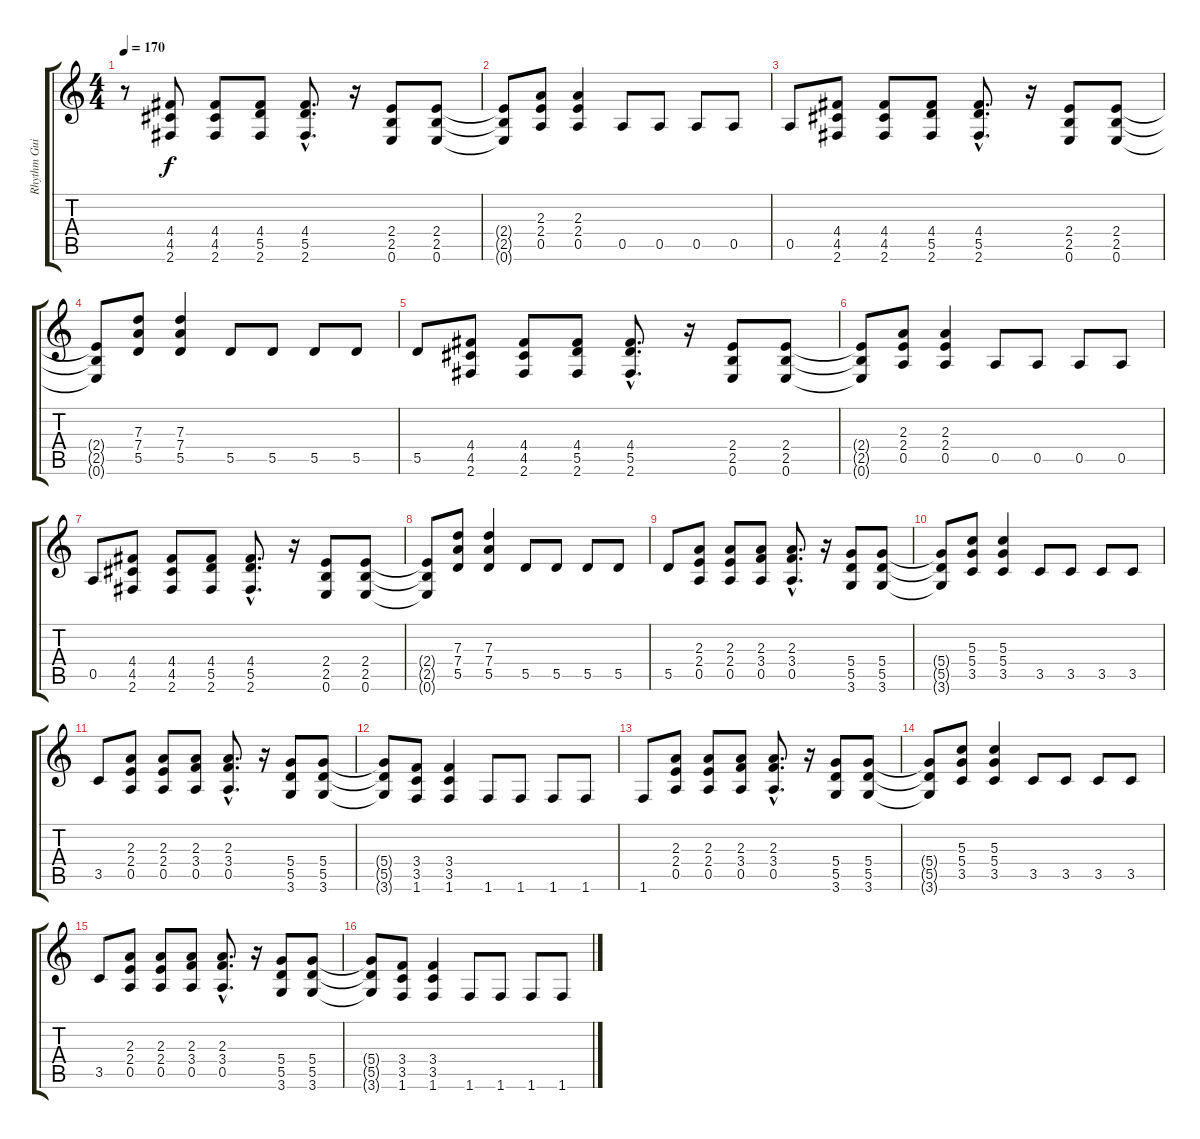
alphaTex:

\track ("Rhythm Guitar 1" "Rhythm Gui") {instrument distortionguitar}
\staff {score tabs}
\tuning (E4 B3 G3 D3 A2 E2) {hide}
\ts (4 4)
\section ("" "")
\tempo 170
\clef g2
\ks c
r.8{dy f volume 12} (4.4 4.5 2.6).8 (4.4 4.5 2.6).8 (4.4 5.5 2.6).8 (4.4{hac} 5.5{hac} 2.6{hac}).8{d} r.16 (2.4 2.5 0.6).8 (2.4 2.5 0.6).8 |
(2.4{t} 2.5{t} 0.6{t}).8 (2.3 2.4 0.5).8 (2.3 2.4 0.5).4 0.5.8 0.5.8 0.5.8 0.5.8 |
0.5.8 (4.4 4.5 2.6).8 (4.4 4.5 2.6).8 (4.4 5.5 2.6).8 (4.4{hac} 5.5{hac} 2.6{hac}).8{d} r.16 (2.4 2.5 0.6).8 (2.4 2.5 0.6).8 |
(2.4{t} 2.5{t} 0.6{t}).8 (7.3 7.4 5.5).8 (7.3 7.4 5.5).4 5.5.8 5.5.8 5.5.8 5.5.8 |
5.5.8 (4.4 4.5 2.6).8 (4.4 4.5 2.6).8 (4.4 5.5 2.6).8 (4.4{hac} 5.5{hac} 2.6{hac}).8{d} r.16 (2.4 2.5 0.6).8 (2.4 2.5 0.6).8 |
(2.4{t} 2.5{t} 0.6{t}).8 (2.3 2.4 0.5).8 (2.3 2.4 0.5).4 0.5.8 0.5.8 0.5.8 0.5.8 |
0.5.8 (4.4 4.5 2.6).8 (4.4 4.5 2.6).8 (4.4 5.5 2.6).8 (4.4{hac} 5.5{hac} 2.6{hac}).8{d} r.16 (2.4 2.5 0.6).8 (2.4 2.5 0.6).8 |
(2.4{t} 2.5{t} 0.6{t}).8 (7.3 7.4 5.5).8 (7.3 7.4 5.5).4 5.5.8 5.5.8 5.5.8 5.5.8 |
\section ("" "")
5.5.8 (2.3 2.4 0.5).8 (2.3 2.4 0.5).8 (2.3 3.4 0.5).8 (2.3{hac} 3.4{hac} 0.5{hac}).8{d} r.16 (5.4 5.5 3.6).8 (5.4 5.5 3.6).8 |
(5.4{t} 5.5{t} 3.6{t}).8 (5.3 5.4 3.5).8 (5.3 5.4 3.5).4 3.5.8 3.5.8 3.5.8 3.5.8 |
3.5.8 (2.3 2.4 0.5).8 (2.3 2.4 0.5).8 (2.3 3.4 0.5).8 (2.3{hac} 3.4{hac} 0.5{hac}).8{d} r.16 (5.4 5.5 3.6).8 (5.4 5.5 3.6).8 |
(5.4{t} 5.5{t} 3.6{t}).8 (3.4 3.5 1.6).8 (3.4 3.5 1.6).4 1.6.8 1.6.8 1.6.8 1.6.8 |
1.6.8 (2.3 2.4 0.5).8 (2.3 2.4 0.5).8 (2.3 3.4 0.5).8 (2.3{hac} 3.4{hac} 0.5{hac}).8{d} r.16 (5.4 5.5 3.6).8 (5.4 5.5 3.6).8 |
(5.4{t} 5.5{t} 3.6{t}).8 (5.3 5.4 3.5).8 (5.3 5.4 3.5).4 3.5.8 3.5.8 3.5.8 3.5.8 |
3.5.8 (2.3 2.4 0.5).8 (2.3 2.4 0.5).8 (2.3 3.4 0.5).8 (2.3{hac} 3.4{hac} 0.5{hac}).8{d} r.16 (5.4 5.5 3.6).8 (5.4 5.5 3.6).8 |
(5.4{t} 5.5{t} 3.6{t}).8 (3.4 3.5 1.6).8 (3.4 3.5 1.6).4 1.6.8 1.6.8 1.6.8 1.6.8
